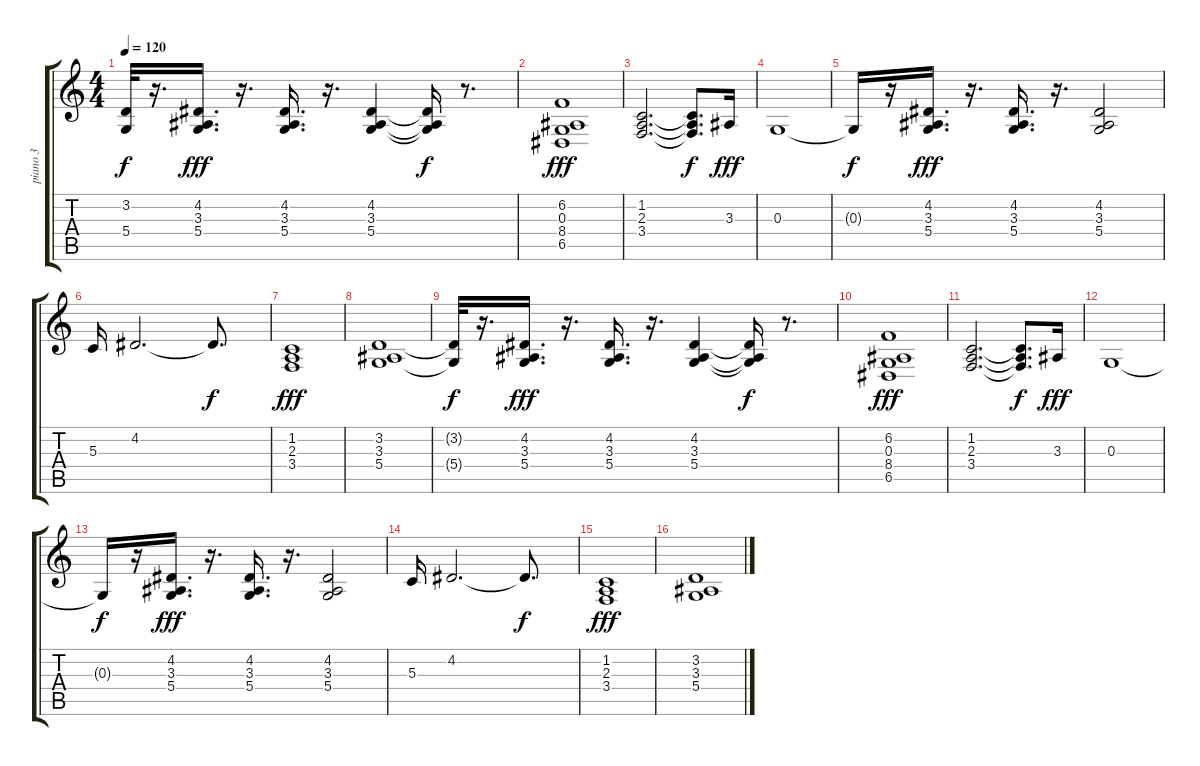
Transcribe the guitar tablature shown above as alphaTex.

\track ("piano 3" "piano 3") {instrument synthstrings1}
\staff {score tabs}
\tuning (E4 B3 G3 D3 A2 E2) {hide}
\ts (4 4)
\tempo 120
\clef g2
\ks c
(3.2{t} 5.4{t}).32{dy f} r.16{d} (4.2 3.3 5.4).16{d dy fff} r.16{d} (4.2 3.3 5.4).16{d} r.16{d} (4.2 3.3 5.4).4 (4.2{t} 3.3{t} 5.4{t}).16{dy f} r.8{d} |
(6.2 0.3 8.4 6.5).1{dy fff} |
(1.2 2.3 3.4).2{d} (1.2{t} 2.3{t} 3.4{t}).8{d dy f} 3.3.16{dy fff} |
0.3.1 |
0.3{t}.16{dy f} r.16 (4.2 3.3 5.4).16{d dy fff} r.16{d} (4.2 3.3 5.4).16{d} r.16{d} (4.2 3.3 5.4).2 |
5.3.16 4.2.2{d} 4.2{t}.8{d dy f} |
(1.2 2.3 3.4).1{dy fff} |
(3.2 3.3 5.4).1 |
(3.2{t} 5.4{t}).32{dy f} r.16{d} (4.2 3.3 5.4).16{d dy fff} r.16{d} (4.2 3.3 5.4).16{d} r.16{d} (4.2 3.3 5.4).4 (4.2{t} 3.3{t} 5.4{t}).16{dy f} r.8{d} |
(6.2 0.3 8.4 6.5).1{dy fff} |
(1.2 2.3 3.4).2{d} (1.2{t} 2.3{t} 3.4{t}).8{d dy f} 3.3.16{dy fff} |
0.3.1 |
0.3{t}.16{dy f} r.16 (4.2 3.3 5.4).16{d dy fff} r.16{d} (4.2 3.3 5.4).16{d} r.16{d} (4.2 3.3 5.4).2 |
5.3.16 4.2.2{d} 4.2{t}.8{d dy f} |
(1.2 2.3 3.4).1{dy fff} |
(3.2 3.3 5.4).1
